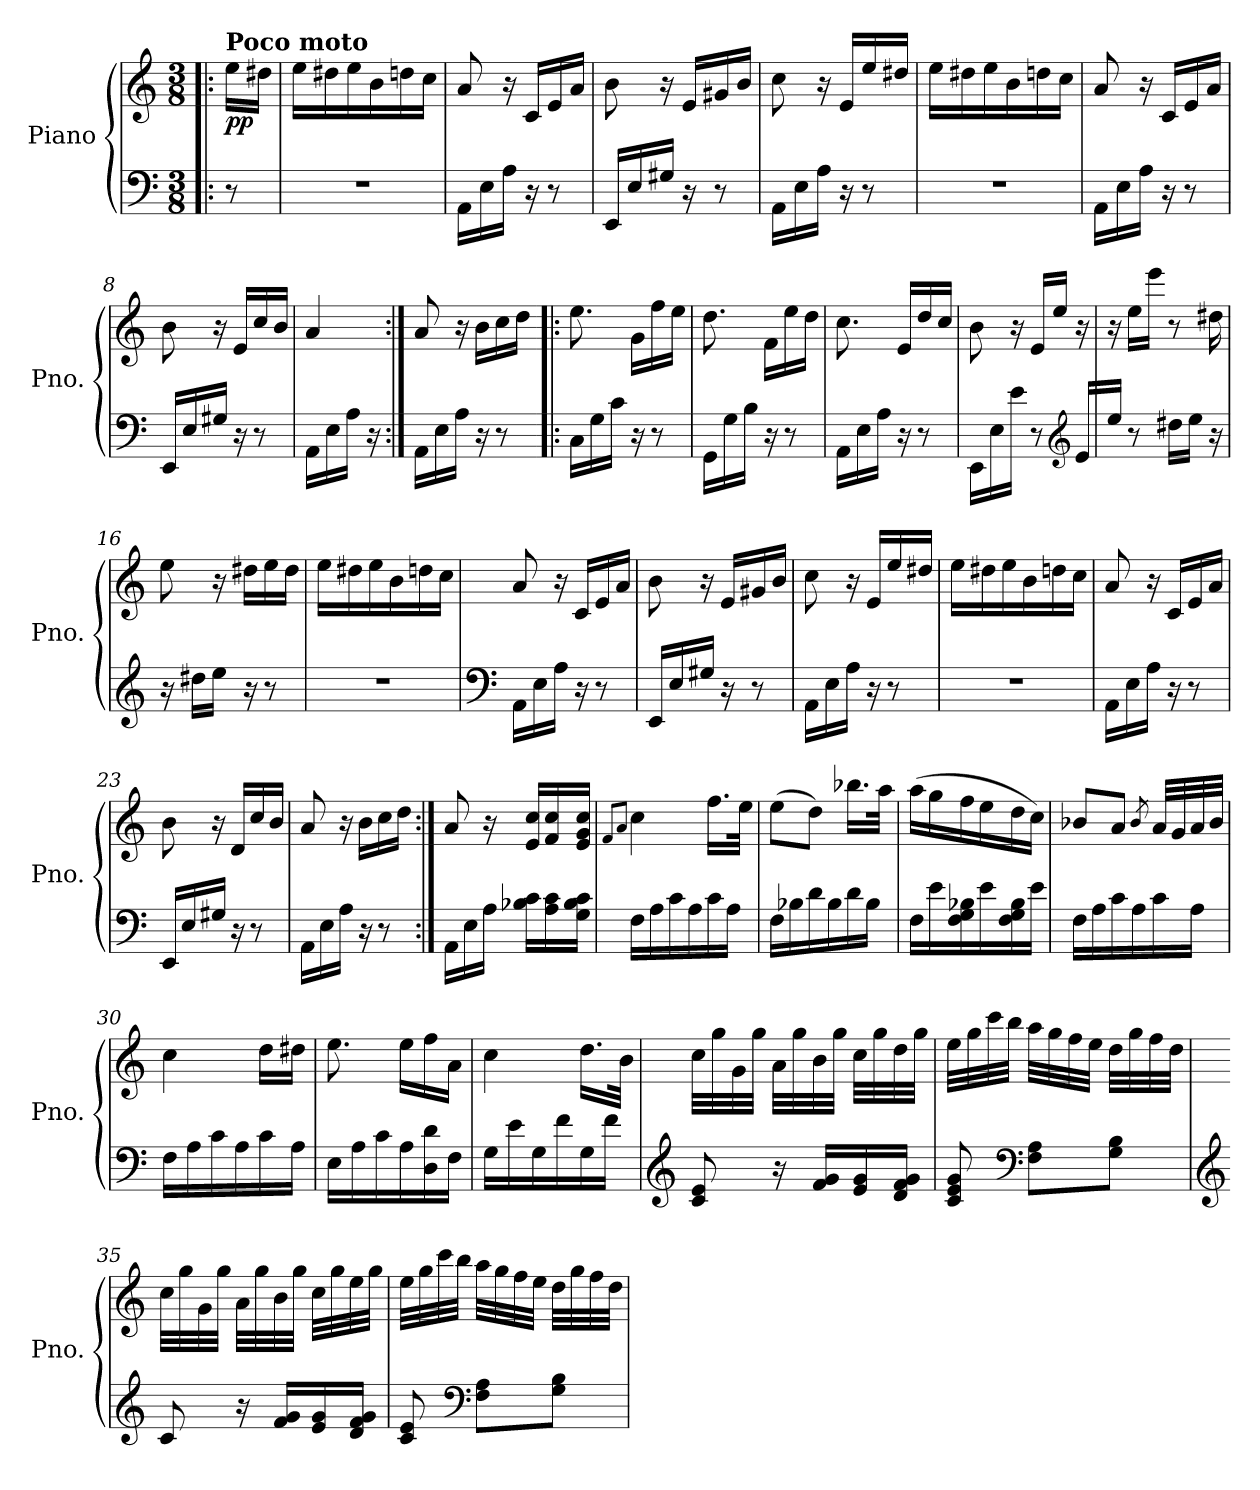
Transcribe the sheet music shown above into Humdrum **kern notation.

**kern	**kern	**dynam
*part1	*part1	*part1
*staff2	*staff1	*staff1/2
*I"Piano	*	*
*I'Pno.	*	*
*clefF4	*clefG2	*
*k[]	*k[]	*
*M3/8	*M3/8	*
=1!|:	=1!|:	=1!|:
!	!LO:TX:a:B:t=Poco moto	!
!	!	!LO:DY:b
8r	16ee\LL	pp
.	16dd#X\JJ	.
=2	=2	=2
4.r	16ee\LL	.
.	16dd#X\	.
.	16ee\	.
.	16b\	.
.	16ddn\	.
.	16cc\JJ	.
=3	=3	=3
16AA\LL	8a/	.
16E\	.	.
16A\JJ	16r	.
16r	16c/LL	.
8r	16e/	.
.	16a/JJ	.
=4	=4	=4
16EE/LL	8b\	.
16E/	.	.
16G#X/JJ	16r	.
16r	16e/LL	.
8r	16g#X/	.
.	16b/JJ	.
=5	=5	=5
16AA\LL	8cc\	.
16E\	.	.
16A\JJ	16r	.
16r	16e/LL	.
8r	16ee/	.
.	16dd#X/JJ	.
=6	=6	=6
4.r	16ee\LL	.
.	16dd#X\	.
.	16ee\	.
.	16b\	.
.	16ddn\	.
.	16cc\JJ	.
=7	=7	=7
16AA\LL	8a/	.
16E\	.	.
16A\JJ	16r	.
16r	16c/LL	.
8r	16e/	.
.	16a/JJ	.
!!LO:LB:g=z
=8	=8	=8
16EE/LL	8b\	.
16E/	.	.
16G#X/JJ	16r	.
16r	16e/LL	.
8r	16cc/	.
.	16b/JJ	.
=9	=9	=9
16AA\LL	4a/	.
16E\	.	.
16A\JJ	.	.
16r	.	.
=10:|!	=10:|!	=10:|!
16AA\LL	8a/	.
16E\	.	.
16A\JJ	16r	.
16r	16b\LL	.
8r	16cc\	.
.	16dd\JJ	.
=11!|:	=11!|:	=11!|:
16C\LL	8.ee\	.
16G\	.	.
16c\JJ	.	.
16r	16g\LL	.
8r	16ff\	.
.	16ee\JJ	.
=12	=12	=12
16GG\LL	8.dd\	.
16G\	.	.
16B\JJ	.	.
16r	16f\LL	.
8r	16ee\	.
.	16dd\JJ	.
=13	=13	=13
16AA\LL	8.cc\	.
16E\	.	.
16A\JJ	.	.
16r	16e/LL	.
8r	16dd/	.
.	16cc/JJ	.
=14	=14	=14
16EE\LL	8b\	.
16E\	.	.
16e\JJ	16r	.
8r	16e/LL	.
.	16ee/JJ	.
*clefG2	*	*
16e/LL	16r	.
=15	=15	=15
16ee/JJ	16r	.
8r	16ee\LL	.
.	16eee\JJ	.
16dd#X\LL	8r	.
16ee\JJ	.	.
16r	16dd#X\	.
!!LO:LB:g=z
=16	=16	=16
16r	8ee\	.
16dd#X\LL	.	.
16ee\JJ	16r	.
16r	16dd#X\LL	.
8r	16ee\	.
.	16dd#\JJ	.
=17	=17	=17
4.r	16ee\LL	.
.	16dd#X\	.
.	16ee\	.
.	16b\	.
.	16ddn\	.
.	16cc\JJ	.
=18	=18	=18
*clefF4	*	*
16AA\LL	8a/	.
16E\	.	.
16A\JJ	16r	.
16r	16c/LL	.
8r	16e/	.
.	16a/JJ	.
=19	=19	=19
16EE/LL	8b\	.
16E/	.	.
16G#X/JJ	16r	.
16r	16e/LL	.
8r	16g#X/	.
.	16b/JJ	.
=20	=20	=20
16AA\LL	8cc\	.
16E\	.	.
16A\JJ	16r	.
16r	16e/LL	.
8r	16ee/	.
.	16dd#X/JJ	.
=21	=21	=21
4.r	16ee\LL	.
.	16dd#X\	.
.	16ee\	.
.	16b\	.
.	16ddn\	.
.	16cc\JJ	.
=22	=22	=22
16AA\LL	8a/	.
16E\	.	.
16A\JJ	16r	.
16r	16c/LL	.
8r	16e/	.
.	16a/JJ	.
!!LO:LB:g=z
=23	=23	=23
16EE/LL	8b\	.
16E/	.	.
16G#X/JJ	16r	.
16r	16d/LL	.
8r	16cc/	.
.	16b/JJ	.
=24	=24	=24
16AA\LL	8a/	.
16E\	.	.
16A\JJ	16r	.
16r	16b\LL	.
8r	16cc\	.
.	16dd\JJ	.
=25:|!	=25:|!	=25:|!
16AA\LL	8a/	.
16E\	.	.
16A\JJ	16r	.
16B-X\ 16c\LL	16e/ 16cc/LL	.
16A\ 16c\	16f/ 16cc/	.
16G\ 16B-\ 16c\JJ	16e/ 16g/ 16cc/JJ	.
=26	=26	=26
.	8qf/L	.
.	8qa/J	.
16F\LL	4cc\	.
16A\	.	.
16c\	.	.
16A\	.	.
16c\	16.ff\LL	.
16A\JJ	.	.
.	32ee\JJk	.
=27	=27	=27
16F\LL	(>8ee\L	.
16B-X\	.	.
16d\	8dd\J)	.
16B-\	.	.
16d\	16.bb-X\LL	.
16B-\JJ	.	.
.	32aa\JJk	.
=28	=28	=28
16F\LL	(>16aa\LL	.
16e\	16gg\	.
16F\ 16G\ 16B-X\	16ff\	.
16e\	16ee\	.
16F\ 16G\ 16B-\	16dd\	.
16e\JJ	16cc\JJ)	.
!!LO:LB:g=z
=29	=29	=29
16F\LL	8b-X/L	.
16A\	.	.
16c\	8a/J	.
16A\	.	.
.	8qb-/	.
16c\	32a/LLL	.
.	32g/	.
16A\JJ	32a/	.
.	32b-/JJJ	.
=30	=30	=30
16F\LL	4cc\	.
16A\	.	.
16c\	.	.
16A\	.	.
16c\	16dd\LL	.
16A\JJ	16dd#X\JJ	.
=31	=31	=31
16E\LL	8.ee\	.
16A\	.	.
16c\	.	.
16A\	16ee\LL	.
16D\ 16d\	16ff\	.
16F\JJ	16a\JJ	.
=32	=32	=32
16G\LL	4cc\	.
16e\	.	.
16G\	.	.
16f\	.	.
16G\	16.dd\LL	.
16f\JJ	.	.
.	32b\JJk	.
=33	=33	=33
*clefG2	*	*
8c/ 8e/	32cc\LLL	.
.	32gg\	.
.	32g\	.
.	32gg\JJJ	.
16r	32a\LLL	.
.	32gg\	.
16f/ 16g/LL	32b\	.
.	32gg\JJJ	.
16e/ 16g/	32cc\LLL	.
.	32gg\	.
16d/ 16f/ 16g/JJ	32dd\	.
.	32gg\JJJ	.
=34	=34	=34
8c/ 8e/ 8g/	32ee\LLL	.
.	32gg\	.
.	32ccc\	.
.	32bb\JJJ	.
*clefF4	*	*
8F\ 8A\L	32aa\LLL	.
.	32gg\	.
.	32ff\	.
.	32ee\JJJ	.
8G\ 8B\J	32dd\LLL	.
.	32gg\	.
.	32ff\	.
.	32dd\JJJ	.
!!LO:PB:g=z
=35	=35	=35
*clefG2	*	*
8c/	32cc\LLL	.
.	32gg\	.
.	32g\	.
.	32gg\JJJ	.
16r	32a\LLL	.
.	32gg\	.
16f/ 16g/LL	32b\	.
.	32gg\JJJ	.
16e/ 16g/	32cc\LLL	.
.	32gg\	.
16d/ 16f/ 16g/JJ	32ee\	.
.	32gg\JJJ	.
=36	=36	=36
8c/ 8e/	32ee\LLL	.
.	32gg\	.
.	32ccc\	.
.	32bb\JJJ	.
*clefF4	*	*
8F\ 8A\L	32aa\LLL	.
.	32gg\	.
.	32ff\	.
.	32ee\JJJ	.
8G\ 8B\J	32dd\LLL	.
.	32gg\	.
.	32ff\	.
.	32dd\JJJ	.
=	=	=
*-	*-	*-
